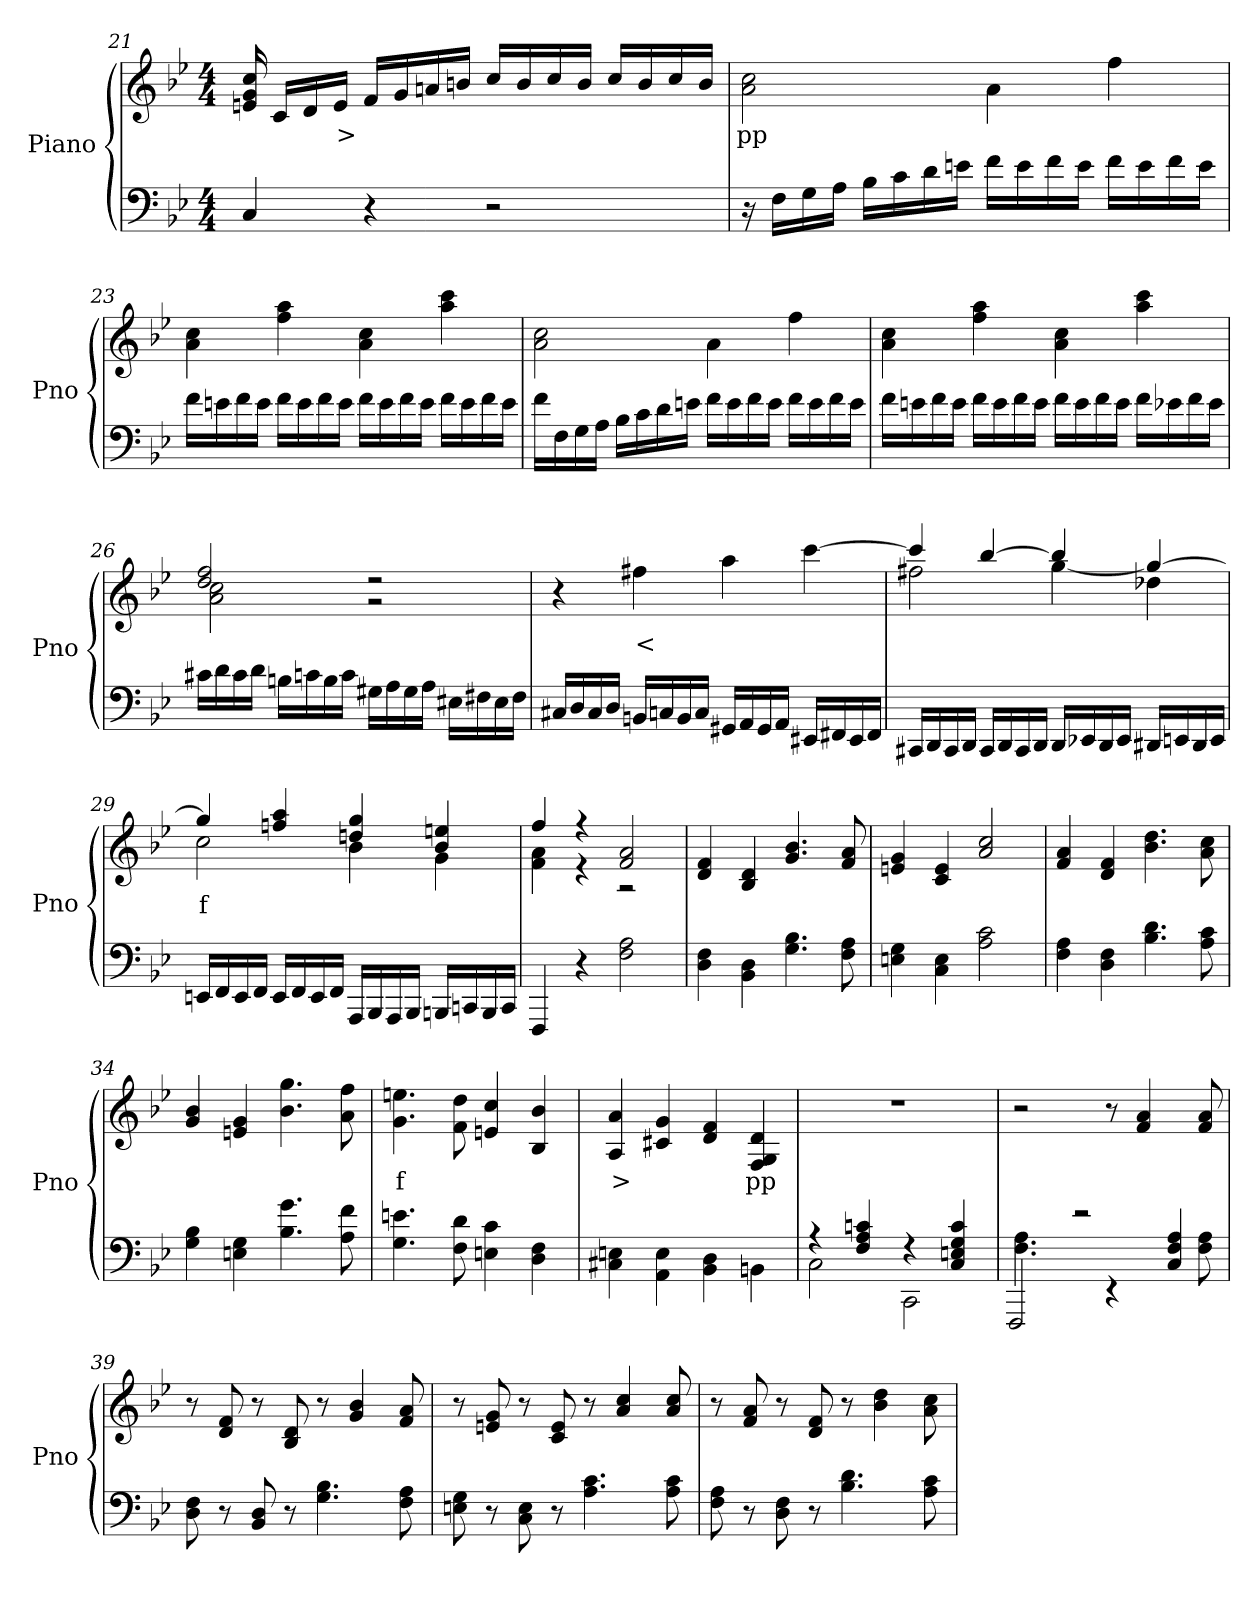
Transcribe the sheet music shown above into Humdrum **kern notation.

**kern	**kern	**text
*part2	*part1	*part1
*staff2	*staff1	*staff1
*I"Piano	*I"Piano	*
*I'Pno	*I'Pno	*
*clefF4	*clefG2	*
*k[b-e-]	*k[b-e-]	*
*B-:	*B-:	*
*M4/4	*M4/4	*
=21	=21	=21
4C/	16en/ 16g/ 16cc/	.
.	16c/LL	.
.	16d/	.
.	16e/JJ	>
4r	16f/LL	.
.	16g/	.
.	16an/	.
.	16bn/JJ	.
2r	16cc/LL	.
.	16b/	.
.	16cc/	.
.	16b/JJ	.
.	16cc/LL	.
.	16b/	.
.	16cc/	.
.	16b/JJ	.
=22	=22	=22
16r	2a\ 2cc\	pp
16F\LL	.	.
16G\	.	.
16A\JJ	.	.
16B-\LL	.	.
16c\	.	.
16d\	.	.
16en\JJ	.	.
16f\LL	4a\	.
16e\	.	.
16f\	.	.
16e\JJ	.	.
16f\LL	4ff\	.
16e\	.	.
16f\	.	.
16e\JJ	.	.
!!LO:LB:g=z
=23	=23	=23
16f\LL	4a\ 4cc\	.
16en\	.	.
16f\	.	.
16e\JJ	.	.
16f\LL	4ff\ 4aa\	.
16e\	.	.
16f\	.	.
16e\JJ	.	.
16f\LL	4a\ 4cc\	.
16e\	.	.
16f\	.	.
16e\JJ	.	.
16f\LL	4aa\ 4ccc\	.
16e\	.	.
16f\	.	.
16e\JJ	.	.
=24	=24	=24
16f\LL	2a\ 2cc\	.
16F\	.	.
16G\	.	.
16A\JJ	.	.
16B-\LL	.	.
16c\	.	.
16d\	.	.
16en\JJ	.	.
16f\LL	4a\	.
16e\	.	.
16f\	.	.
16e\JJ	.	.
16f\LL	4ff\	.
16e\	.	.
16f\	.	.
16e\JJ	.	.
!!LO:LB:g=z
=25	=25	=25
16f\LL	4a\ 4cc\	.
16en\	.	.
16f\	.	.
16e\JJ	.	.
16f\LL	4ff\ 4aa\	.
16e\	.	.
16f\	.	.
16e\JJ	.	.
16f\LL	4a\ 4cc\	.
16e\	.	.
16f\	.	.
16e\JJ	.	.
16f\LL	4aa\ 4ccc\	.
16e-X\	.	.
16f\	.	.
16e-\JJ	.	.
=26	=26	=26
*	*^	*
16c#X\LL	2dd/ 2ff/	2a\ 2cc\	.
16d\	.	.	.
16c#\	.	.	.
16d\JJ	.	.	.
16Bn\LL	.	.	.
16cn\	.	.	.
16B\	.	.	.
16c\JJ	.	.	.
16G#X\LL	2r	2r	.
16A\	.	.	.
16G#\	.	.	.
16A\JJ	.	.	.
16E#X\LL	.	.	.
16F#X\	.	.	.
16E#\	.	.	.
16F#\JJ	.	.	.
*	*v	*v	*
!!LO:LB:g=z
=27	=27	=27
16C#X/LL	4r	.
16D/	.	.
16C#/	.	.
16D/JJ	.	.
16BBn/LL	4ff#X\	<
16Cn/	.	.
16BB/	.	.
16C/JJ	.	.
16GG#X/LL	4aa\	.
16AA/	.	.
16GG#/	.	.
16AA/JJ	.	.
16EE#X/LL	[4ccc\	.
16FF#X/	.	.
16EE#/	.	.
16FF#/JJ	.	.
=28	=28	=28
*	*^	*
16CC#X/LL	4ccc/]	2ff#X\	.
16DD/	.	.	.
16CC#/	.	.	.
16DD/JJ	.	.	.
16CC#/LL	[4bb-/	.	.
16DD/	.	.	.
16CC#/	.	.	.
16DD/JJ	.	.	.
16DD/LL	4bb-/]	[4gg\	.
16EE-X/	.	.	.
16DD/	.	.	.
16EE-/JJ	.	.	.
16DD#X/LL	4gg/_	4dd-X\	.
16EEn/	.	.	.
16DD#/	.	.	.
16EE/JJ	.	.	.
!!LO:LB:g=z	!!
=29	=29	=29	=29
16EEn/LL	4gg/]	2cc\	f
16FF/	.	.	.
16EE/	.	.	.
16FF/JJ	.	.	.
16EE/LL	4ffn/ 4aa/	.	.
16FF/	.	.	.
16EE/	.	.	.
16FF/JJ	.	.	.
16AAA/LL	4ddn/ 4gg/	4b-\	.
16BBB-/	.	.	.
16AAA/	.	.	.
16BBB-/JJ	.	.	.
16BBBn/LL	4b-/ 4een/	4g\	.
16CCn/	.	.	.
16BBB/	.	.	.
16CC/JJ	.	.	.
=30	=30	=30	=30
4FFF/	4ff/	4f\ 4a\	.
4r	4r	4r	.
2F\ 2A\	2f/ 2a/	2r	.
*	*v	*v	*
=31	=31	=31
4D\ 4F\	4d/ 4f/	.
4BB-\ 4D\	4B-/ 4d/	.
4.G\ 4.B-\	4.g/ 4.b-/	.
8F\ 8A\	8f/ 8a/	.
=32	=32	=32
4En\ 4G\	4en/ 4g/	.
4C\ 4E\	4c/ 4e/	.
2A\ 2c\	2a/ 2cc/	.
=33	=33	=33
4F\ 4A\	4f/ 4a/	.
4D\ 4F\	4d/ 4f/	.
4.B-\ 4.d\	4.b-\ 4.dd\	.
8A\ 8c\	8a\ 8cc\	.
!!LO:PB:g=z
=34	=34	=34
4G\ 4B-\	4g/ 4b-/	.
4En\ 4G\	4en/ 4g/	.
4.B-\ 4.g\	4.b-\ 4.gg\	.
8A\ 8f\	8a\ 8ff\	.
=35	=35	=35
4.G\ 4.en\	4.g\ 4.een\	f
8F\ 8d\	8f\ 8dd\	.
4En\ 4c\	4en/ 4cc/	.
4D\ 4F\	4B-/ 4b-/	.
=36	=36	=36
4C#X\ 4En\	4A/ 4a/	>
4AA\ 4E\	4c#X/ 4g/	.
4BB-\ 4D\	4d/ 4f/	.
4BBn\	4F/ 4G/ 4d/	pp
=37	=37	=37
*^	*	*
4r	2C\	1r	.
4F/ 4A/ 4cn/	.	.	.
4r	2CC\	.	.
4C/ 4En/ 4G/ 4c/	.	.	.
=38	=38	=38	=38
4.F\ 4.A\	2FFF/	2r	.
2r	.	.	.
.	4r	8r	.
.	.	4f/ 4a/	.
.	4C/ 4F/ 4A/	.	.
8F\ 8A\	.	8f/ 8a/	.
*v	*v	*	*
=39	=39	=39
8D\ 8F\	8r	.
8r	8d/ 8f/	.
8BB-/ 8D/	8r	.
8r	8B-/ 8d/	.
4.G\ 4.B-\	8r	.
.	4g/ 4b-/	.
8F\ 8A\	8f/ 8a/	.
!!LO:LB:g=z
=40	=40	=40
8En\ 8G\	8r	.
8r	8en/ 8g/	.
8C\ 8E\	8r	.
8r	8c/ 8e/	.
4.A\ 4.c\	8r	.
.	4a/ 4cc/	.
8A\ 8c\	8a/ 8cc/	.
=41	=41	=41
8F\ 8A\	8r	.
8r	8f/ 8a/	.
8D\ 8F\	8r	.
8r	8d/ 8f/	.
4.B-\ 4.d\	8r	.
.	4b-\ 4dd\	.
8A\ 8c\	8a\ 8cc\	.
=	=	=
*-	*-	*-
